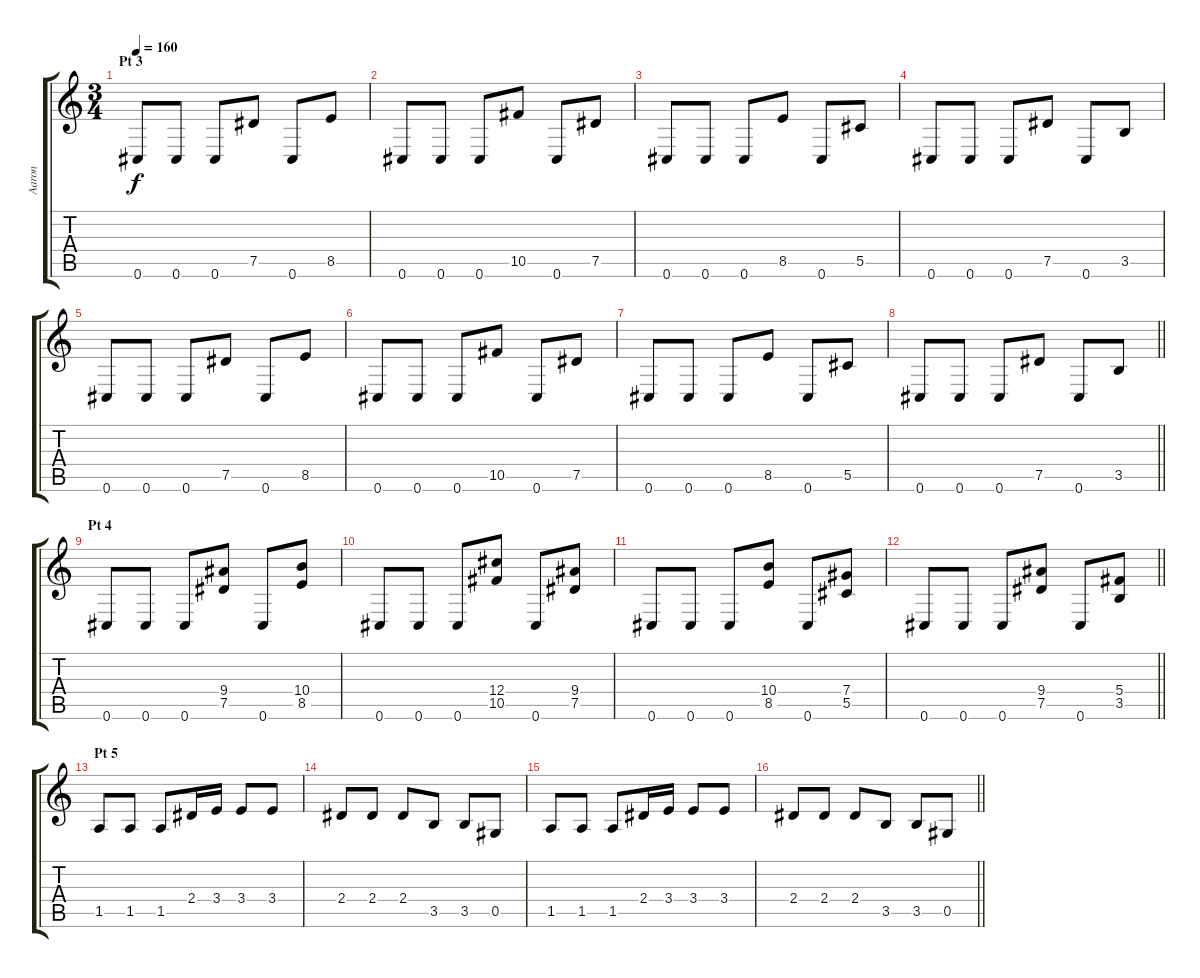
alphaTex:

\track ("Aaron" "Aaron") {instrument distortionguitar}
\staff {score tabs}
\tuning (Eb4 Bb3 Gb3 Db3 Ab2 Db2) {hide}
\ts (3 4)
\section ("" "Pt 3")
\tempo 160
\clef g2
\ks c
0.6.8{dy f} 0.6.8 0.6.8 7.5.8 0.6.8 8.5.8 |
0.6.8 0.6.8 0.6.8 10.5.8 0.6.8 7.5.8 |
0.6.8 0.6.8 0.6.8 8.5.8 0.6.8 5.5.8 |
0.6.8 0.6.8 0.6.8 7.5.8 0.6.8 3.5.8 |
0.6.8 0.6.8 0.6.8 7.5.8 0.6.8 8.5.8 |
0.6.8 0.6.8 0.6.8 10.5.8 0.6.8 7.5.8 |
0.6.8 0.6.8 0.6.8 8.5.8 0.6.8 5.5.8 |
\barLineRight lightlight
0.6.8 0.6.8 0.6.8 7.5.8 0.6.8 3.5.8 |
\section ("" "Pt 4")
0.6.8 0.6.8 0.6.8 (9.4 7.5).8 0.6.8 (10.4 8.5).8 |
0.6.8 0.6.8 0.6.8 (12.4 10.5).8 0.6.8 (9.4 7.5).8 |
0.6.8 0.6.8 0.6.8 (10.4 8.5).8 0.6.8 (7.4 5.5).8 |
\barLineRight lightlight
0.6.8 0.6.8 0.6.8 (9.4 7.5).8 0.6.8 (5.4 3.5).8 |
\section ("" "Pt 5")
1.5.8 1.5.8 1.5.8 2.4.16 3.4.16 3.4.8 3.4.8 |
2.4.8 2.4.8 2.4.8 3.5.8 3.5.8 0.5.8 |
1.5.8 1.5.8 1.5.8 2.4.16 3.4.16 3.4.8 3.4.8 |
\barLineRight lightlight
2.4.8 2.4.8 2.4.8 3.5.8 3.5.8 0.5.8
